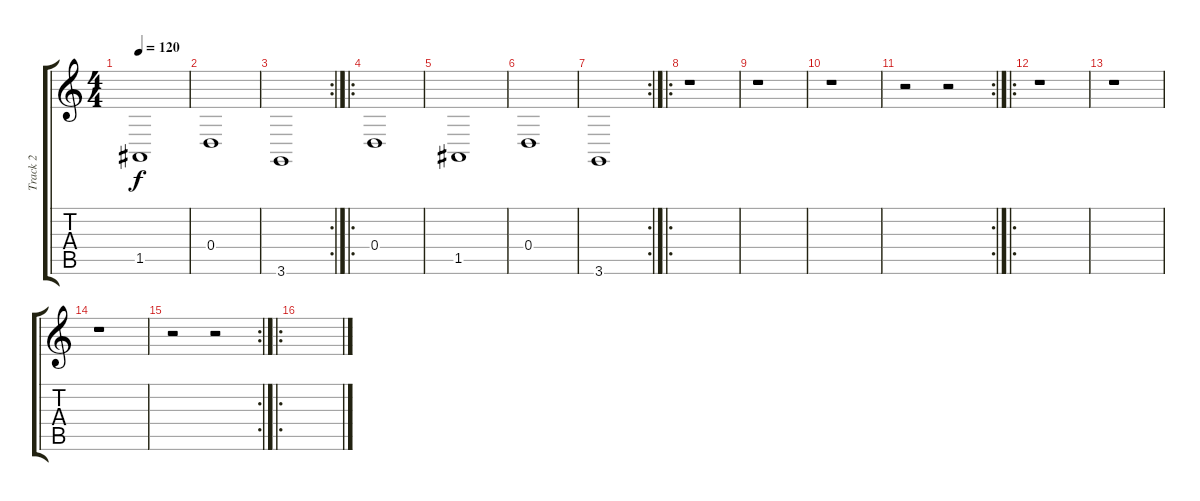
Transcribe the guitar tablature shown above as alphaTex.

\track ("Track 2" "Track 2") {instrument flute}
\staff {score tabs}
\tuning (E4 B3 G3 D3 A2 E2) {hide}
\ts (4 4)
\tempo 120
\clef g2
\ks c
1.5.1{dy f} |
0.4.1 |
\rc 2
3.6.1 |
\ro
0.4.1 |
1.5.1 |
0.4.1 |
\rc 2
3.6.1 |
\ro
r.1 |
r.1 |
r.1 |
\rc 2
r.2 r.2 |
\ro
r.1 |
r.1 |
r.1 |
\rc 2
r.2 r.2 |
\ro
